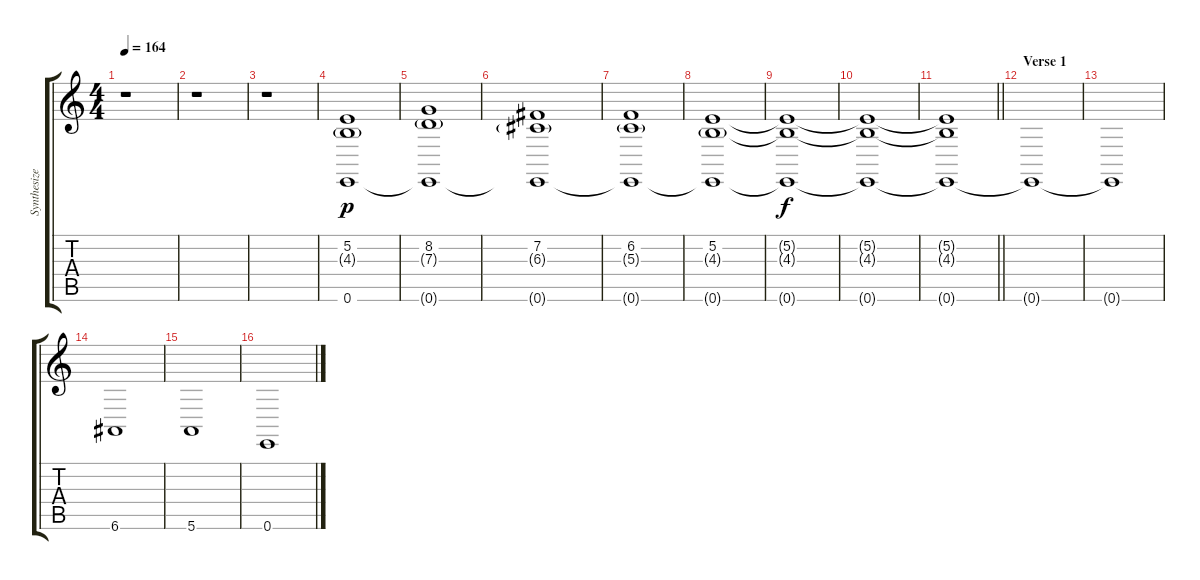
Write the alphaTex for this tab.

\track ("Synthesizer 2 (Paul Morris)" "Synthesize") {instrument pad2warm}
\staff {score tabs}
\tuning (E4 B3 G3 D3 A2 E2) {hide}
\ts (4 4)
\tempo 164
\clef g2
\ks c
r.1{dy p instrument pad2warm} |
r.1 |
r.1 |
(5.2 4.3{g} 0.6).1 |
(8.2 7.3{g} 0.6{t}).1 |
(7.2 6.3{g} 0.6{t}).1 |
(6.2 5.3{g} 0.6{t}).1 |
(5.2 4.3{g} 0.6{t}).1 |
(5.2{t} 4.3{t} 0.6{t}).1{dy f} |
(5.2{t} 4.3{t} 0.6{t}).1 |
\barLineRight lightlight
(5.2{t} 4.3{t} 0.6{t}).1 |
\section ("" "Verse 1")
0.6{t}.1 |
0.6{t}.1 |
6.6.1 |
5.6.1 |
0.6.1
